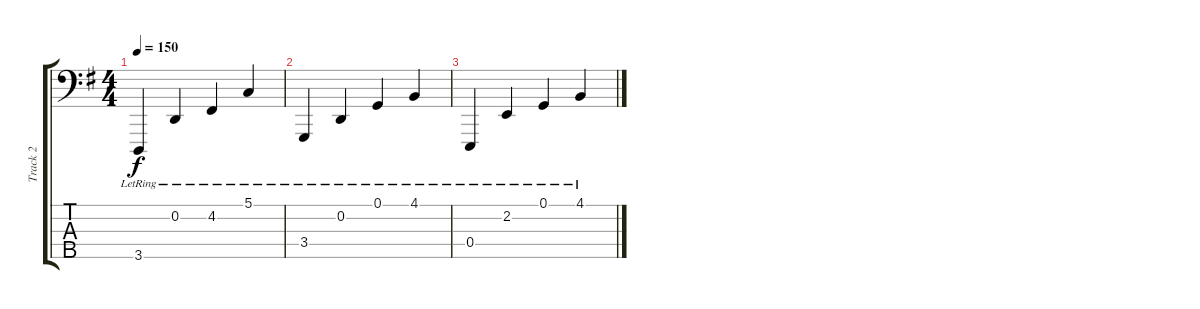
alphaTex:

\track ("Track 2" "Track 2") {instrument acousticgrandpiano}
\staff {score tabs}
\tuning (G2 D2 A1 E1 B0) {hide}
\ts (4 4)
\tempo 150
\clef f4
\ks g
3.5{lr}.4{dy f} 0.2{lr}.4 4.2{lr}.4 5.1{lr}.4 |
3.4{lr}.4 0.2{lr}.4 0.1{lr}.4 4.1{lr}.4 |
0.4{lr}.4 2.2{lr}.4 0.1{lr}.4 4.1{lr}.4
